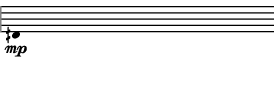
\version "2.24.3"
        \language "english"
#(set-global-staff-size 12)
\paper {
  #(set-paper-size '(cons (* 46.47822222222223 mm) (* 25 mm)))
  indent = 0\mm
  left-margin = 0\mm
  right-margin = 0\mm
  top-margin = 0\mm
  bottom-margin = 0\mm
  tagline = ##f
  print-page-number = ##f
}

\layout {
  line-width = 46.47822222222223\mm
  ragged-right = ##f
  \context {
    \Score
    \remove "Bar_number_engraver"
    \remove "Time_signature_engraver"
    \remove "Metronome_mark_engraver"
    \override SpacingSpanner.spacing-increment = #4
    \override SpacingSpanner.uniform-stretching = ##t
  }
  \context {
    \Staff
    \remove "Time_signature_engraver"
    \override Flag.stencil = #modern-straight-flag
    \remove "Clef_engraver"
    \override Stem.transparent = ##t
    \accidentalStyle "dodecaphonic"
    \remove "Bar_engraver"
  }
}

\score {
  \new StaffGroup <<
    \override Score.SystemStartBar.collapse-height = 2
    \override Score.SystemStartBar.X-offset = 0
    \override Score.SystemStartBar.color = #(rgb-color 0.51 0.51 0.51)
    \new Staff {
      
      \clef "treble"
      
      dqs'4*367/100_\mp
    }
  >>
}